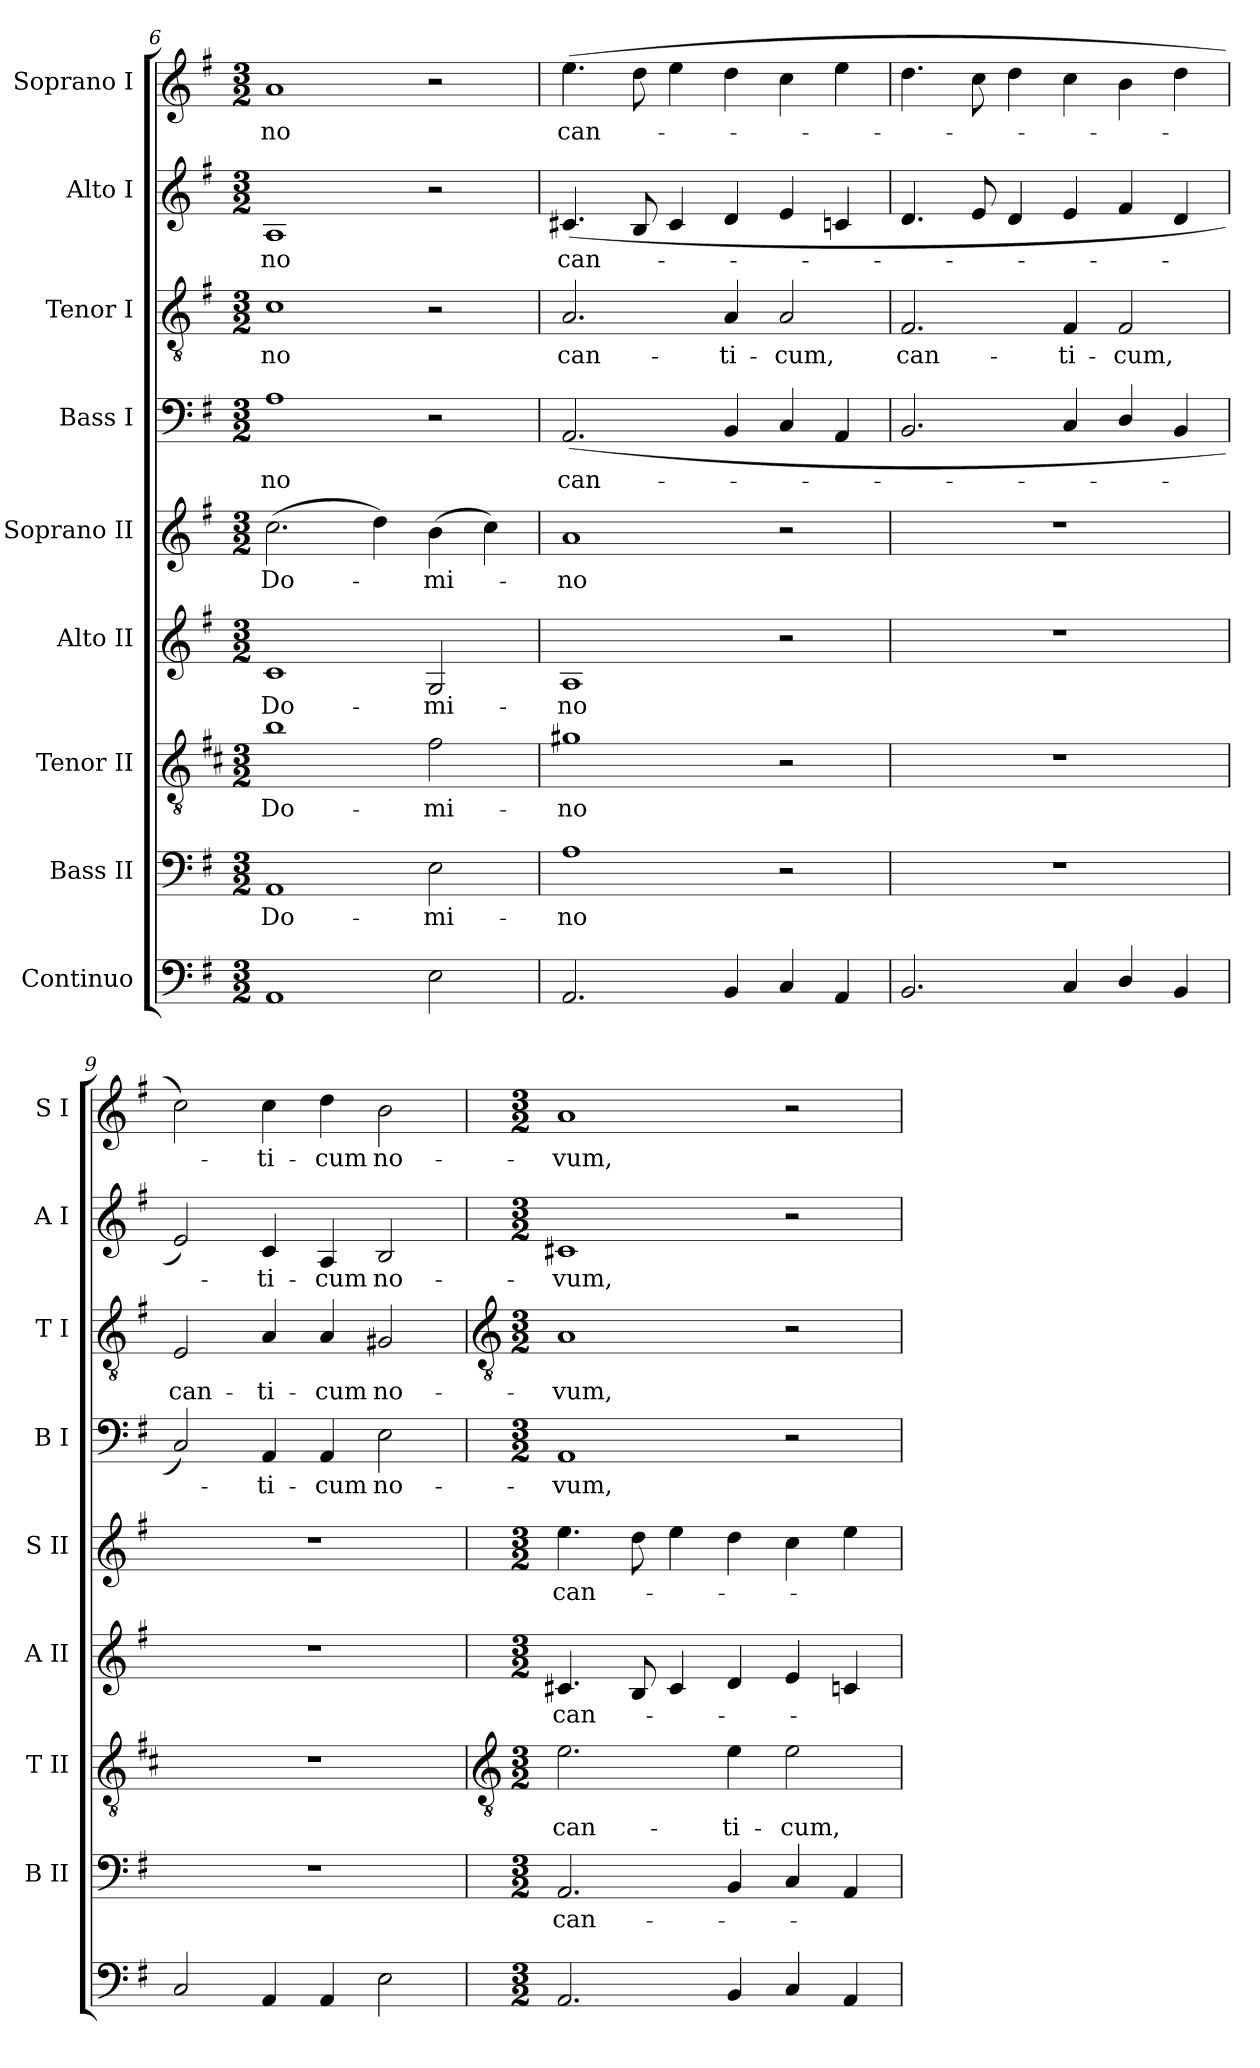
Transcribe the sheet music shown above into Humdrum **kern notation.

**kern	**kern	**text	**kern	**text	**kern	**text	**kern	**text	**kern	**text	**kern	**text	**kern	**text	**kern	**text
*part9	*part8	*part8	*part7	*part7	*part6	*part6	*part5	*part5	*part4	*part4	*part3	*part3	*part2	*part2	*part1	*part1
*staff9	*staff8	*staff8	*staff7	*staff7	*staff6	*staff6	*staff5	*staff5	*staff4	*staff4	*staff3	*staff3	*staff2	*staff2	*staff1	*staff1
*I"Continuo	*I"Bass II	*	*I"Tenor II	*	*I"Alto II	*	*I"Soprano II	*	*I"Bass I	*	*I"Tenor I	*	*I"Alto I	*	*I"Soprano I	*
*	*I'B II	*	*I'T II	*	*I'A II	*	*I'S II	*	*I'B I	*	*I'T I	*	*I'A I	*	*I'S I	*
*clefF4	*clefF4	*	*clefGv2	*	*clefG2	*	*clefG2	*	*clefF4	*	*clefGv2	*	*clefG2	*	*clefG2	*
*	*	*	*ITrd4c7	*	*	*	*	*	*	*	*	*	*	*	*	*
*k[f#]	*k[f#]	*	*k[f#]	*	*k[f#]	*	*k[f#]	*	*k[f#]	*	*k[f#]	*	*k[f#]	*	*k[f#]	*
*G:	*G:	*	*G:	*	*G:	*	*G:	*	*G:	*	*G:	*	*G:	*	*G:	*
*M3/2	*M3/2	*	*M3/2	*	*M3/2	*	*M3/2	*	*M3/2	*	*M3/2	*	*M3/2	*	*M3/2	*
=6	=6	=6	=6	=6	=6	=6	=6	=6	=6	=6	=6	=6	=6	=6	=6	=6
!	!	!LO:LY:b	!	!LO:LY:b	!	!LO:LY:b	!	!LO:LY:b	!	!LO:LY:b	!	!LO:LY:b	!	!LO:LY:b	!	!LO:LY:b
1AA	1AA	Do-	1e	Do-	1c	Do-	(>2.cc	Do-	1A	-no	1c	-no	1A	-no	1a	no
.	.	.	.	.	.	.	4dd)	.	.	.	.	.	.	.	.	.
!	!	!LO:LY:b	!	!LO:LY:b	!	!LO:LY:b	!	!LO:LY:b	!	!	!	!	!	!	!	!
2E	2E	-mi-	2B	-mi-	2G	-mi-	(>4b	mi-	2r	.	2r	.	2r	.	2r	.
.	.	.	.	.	.	.	4cc)	.	.	.	.	.	.	.	.	.
=7	=7	=7	=7	=7	=7	=7	=7	=7	=7	=7	=7	=7	=7	=7	=7	=7
!	!	!LO:LY:b	!	!LO:LY:b	!	!LO:LY:b	!	!LO:LY:b	!	!LO:LY:b	!	!LO:LY:b	!	!LO:LY:b	!	!LO:LY:b
2.AA	1A	-no	1c#X	-no	1A	-no	1a	no	(<2.AA	can-	2.A	can-	(<4.c#X	can-	(>4.ee	can-
.	.	.	.	.	.	.	.	.	.	.	.	.	8B	.	8dd	.
.	.	.	.	.	.	.	.	.	.	.	.	.	4c#	.	4ee	.
!	!	!	!	!	!	!	!	!	!	!	!	!LO:LY:b	!	!	!	!
4BB	.	.	.	.	.	.	.	.	4BB	.	4A	-ti-	4d	.	4dd	.
!	!	!	!	!	!	!	!	!	!	!	!	!LO:LY:b	!	!	!	!
4C	2r	.	2r	.	2r	.	2r	.	4C	.	2A	-cum,	4e	.	4cc	.
4AA	.	.	.	.	.	.	.	.	4AA	.	.	.	4cn	.	4ee	.
=8	=8	=8	=8	=8	=8	=8	=8	=8	=8	=8	=8	=8	=8	=8	=8	=8
!	!LO:N:vis=1	!	!LO:N:vis=1	!	!LO:N:vis=1	!	!LO:N:vis=1	!	!	!	!	!LO:LY:b	!	!	!	!
2.BB	1.r	.	1.r	.	1.r	.	1.r	.	2.BB	.	2.F#	can-	4.d	.	4.dd	.
.	.	.	.	.	.	.	.	.	.	.	.	.	8e	.	8cc	.
.	.	.	.	.	.	.	.	.	.	.	.	.	4d	.	4dd	.
!	!	!	!	!	!	!	!	!	!	!	!	!LO:LY:b	!	!	!	!
4C	.	.	.	.	.	.	.	.	4C	.	4F#	-ti-	4e	.	4cc	.
!	!	!	!	!	!	!	!	!	!	!	!	!LO:LY:b	!	!	!	!
4D/	.	.	.	.	.	.	.	.	4D/	.	2F#	-cum,	4f#	.	4b	.
4BB	.	.	.	.	.	.	.	.	4BB	.	.	.	4d	.	4dd	.
=9	=9	=9	=9	=9	=9	=9	=9	=9	=9	=9	=9	=9	=9	=9	=9	=9
!	!LO:N:vis=1	!	!LO:N:vis=1	!	!LO:N:vis=1	!	!LO:N:vis=1	!	!	!	!	!LO:LY:b	!	!	!	!
2C	1.r	.	1.r	.	1.r	.	1.r	.	2C)	.	2E	can-	2e)	.	2cc)	.
!	!	!	!	!	!	!	!	!	!	!LO:LY:b	!	!LO:LY:b	!	!LO:LY:b	!	!LO:LY:b
4AA	.	.	.	.	.	.	.	.	4AA	ti-	4A	-ti-	4c	ti-	4cc	ti-
!	!	!	!	!	!	!	!	!	!	!LO:LY:b	!	!LO:LY:b	!	!LO:LY:b	!	!LO:LY:b
4AA	.	.	.	.	.	.	.	.	4AA	-cum	4A	-cum	4A	-cum	4dd	-cum
!	!	!	!	!	!	!	!	!	!	!LO:LY:b	!	!LO:LY:b	!	!LO:LY:b	!	!LO:LY:b
2E	.	.	.	.	.	.	.	.	2E	no-	2G#X	no-	2B	no-	2b	no-
!!LO:LB:g=z
=10	=10	=10	=10	=10	=10	=10	=10	=10	=10	=10	=10	=10	=10	=10	=10	=10
*	*	*	*clefGv2	*	*	*	*	*	*	*	*clefGv2	*	*	*	*	*
*M3/2	*M3/2	*	*M3/2	*	*M3/2	*	*M3/2	*	*M3/2	*	*M3/2	*	*M3/2	*	*M3/2	*
!	!	!LO:LY:b	!	!LO:LY:b	!	!LO:LY:b	!	!LO:LY:b	!	!LO:LY:b	!	!LO:LY:b	!	!LO:LY:b	!	!LO:LY:b
2.AA	2.AA	can-	2.A	can-	4.c#X	can-	4.ee	can-	1AA	-vum,	1A	-vum,	1c#X	-vum,	1a	-vum,
.	.	.	.	.	8B	.	8dd	.	.	.	.	.	.	.	.	.
.	.	.	.	.	4c#	.	4ee	.	.	.	.	.	.	.	.	.
!	!	!	!	!LO:LY:b	!	!	!	!	!	!	!	!	!	!	!	!
4BB	4BB	.	4A	-ti-	4d	.	4dd	.	.	.	.	.	.	.	.	.
!	!	!	!	!LO:LY:b	!	!	!	!	!	!	!	!	!	!	!	!
4C	4C	.	2A	-cum,	4e	.	4cc	.	2r	.	2r	.	2r	.	2r	.
4AA	4AA	.	.	.	4cn	.	4ee	.	.	.	.	.	.	.	.	.
=	=	=	=	=	=	=	=	=	=	=	=	=	=	=	=	=
*-	*-	*-	*-	*-	*-	*-	*-	*-	*-	*-	*-	*-	*-	*-	*-	*-
